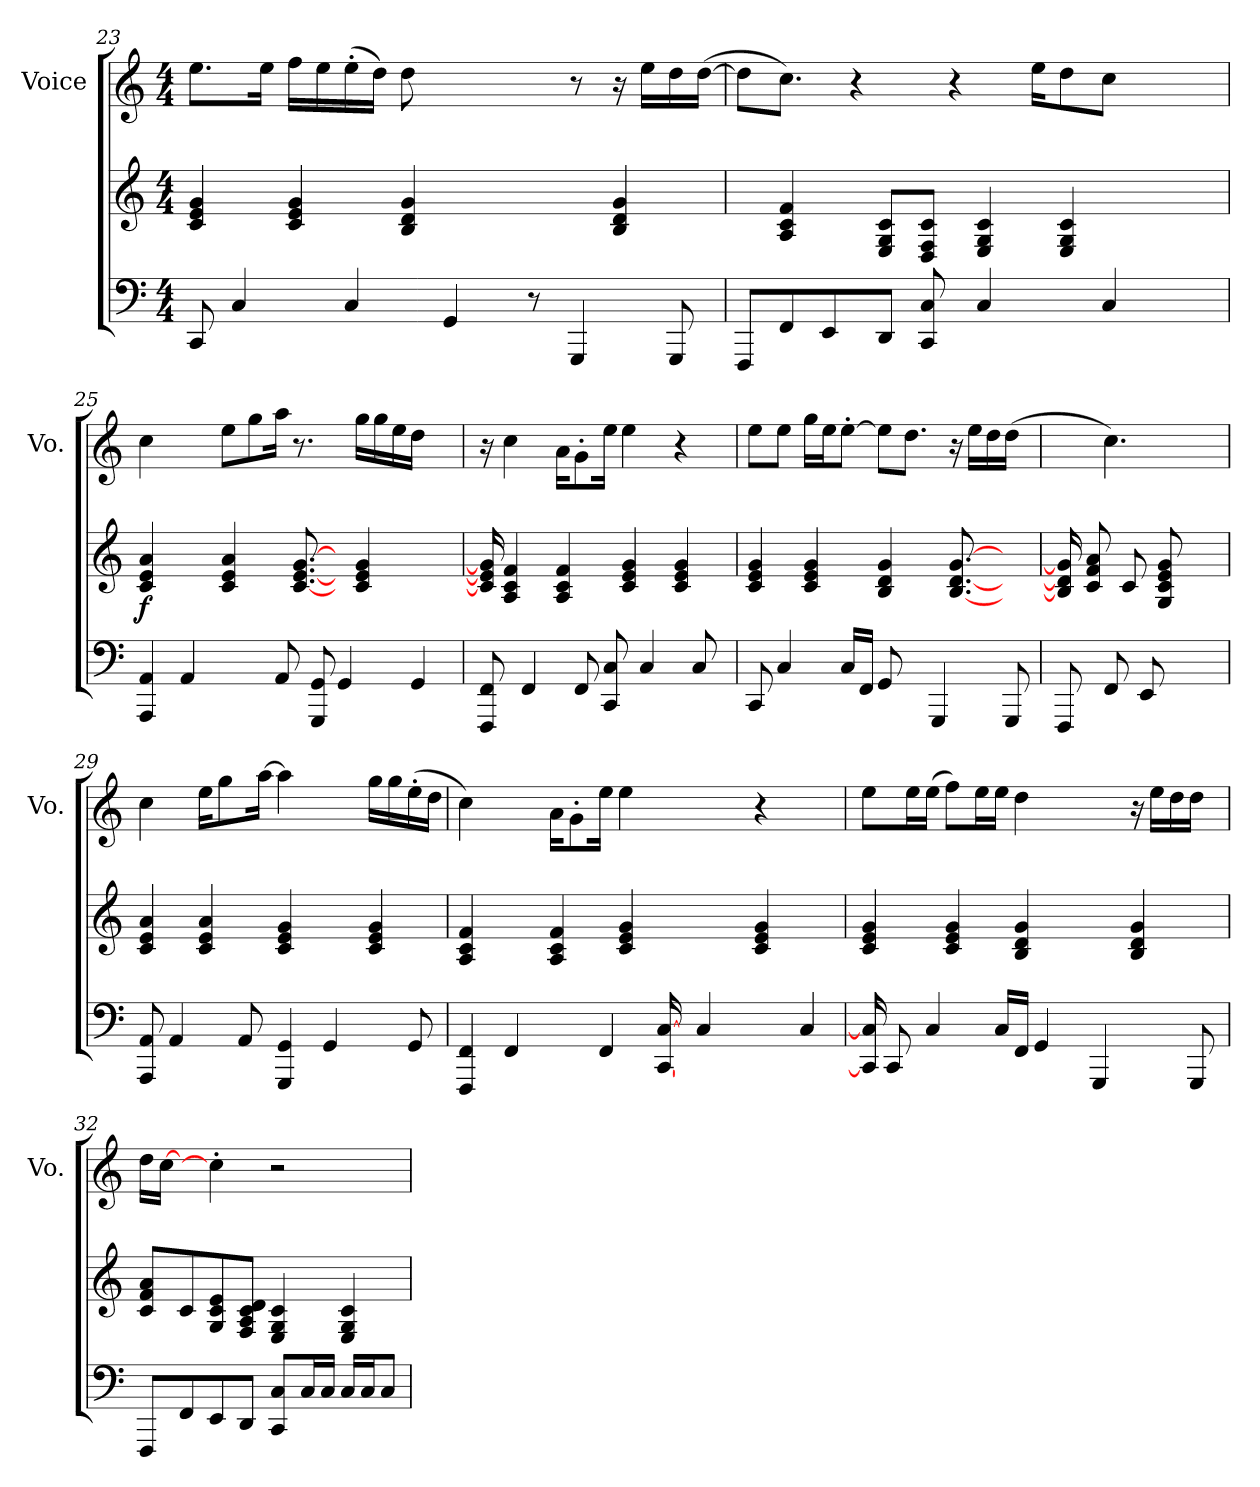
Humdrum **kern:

**kern	**kern	**dynam	**kern
*part2	*part2	*part2	*part1
*staff3	*staff2	*staff2/3	*staff1
*	*	*	*I"Voice
*	*	*	*I'Vo.
!!LO:LB:g=z
*clefF4	*clefG2	*	*clefG2
*k[]	*k[]	*	*k[]
*M4/4	*M4/4	*	*M4/4
=23	=23	=23	=23
8CC/	4c/ 4e/ 4g/	.	8.ee\L
4C/	.	.	.
.	.	.	16ee\Jk
.	4c/ 4e/ 4g/	.	16ff\LL
.	.	.	16ee\
4C/	.	.	(>16ee'\
.	.	.	16dd\JJ)
.	4B/ 4d/ 4g/	.	8dd\
4GG/	.	.	4.ryy
.	4ryy	.	.
8r	.	.	.
4GGG/	8ryy	.	8r
.	4B/ 4d/ 4g/	.	16r
.	.	.	16ee\LL
8GGG/	.	.	16dd\
.	.	.	(>[16dd\JJ
=24	=24	=24	=24
8FFF/L	8ryy	.	8dd\L]
8FF/	4A/ 4c/ 4f/	.	8.cc\J)
8EE/	.	.	.
.	.	.	4r
8DD/J	8E/ 8G/ 8c/L	.	.
8CC/ 8C/	8D/ 8F/ 8c/J	.	.
.	.	.	4r
4C/	4E/ 4G/ 4c/	.	.
.	.	.	16ee\KL
8ryy	4E/ 4G/ 4c/	.	8dd\
4C/	.	.	8cc\J
.	4ryy	.	8ryy
8ryy	.	.	8ryy
!!LO:PB:g=z
=25	=25	=25	=25
!	!	!LO:DY:b	!
4AAA/ 4AA/	4c/ 4e/ 4a/	f	4cc\
4AA/	4ryy	.	4ryy
4ryy	4c/ 4e/ 4a/	.	8ee\L
.	.	.	8gg\
8AA/	16ryy	.	16aa\Jk
.	[8.c/ [8.e/ [8.g/	.	8.r
8GGG/ 8GG/	.	.	.
4GG/	16ryy	.	16ryy
.	4c/ 4e/ 4g/	.	16gg\LL
.	.	.	16gg\
.	.	.	16ee\
4GG/	.	.	16dd\JJ
.	8.ryy	.	8.ryy
=26	=26	=26	=26
8FFF/ 8FF/	16c]/ 16e]/ 16g]/	.	16r
.	4A/ 4c/ 4f/	.	4cc\
4FF/	.	.	.
.	4A/ 4c/ 4f/	.	16a\KL
8FF/	.	.	8g'\
8CC/ 8C/	.	.	16ee\Jk
.	4c/ 4e/ 4g/	.	4ee\
4C/	.	.	.
.	4c/ 4e/ 4g/	.	4r
8C/	.	.	.
16ryy	.	.	.
=27	=27	=27	=27
8CC/	4c/ 4e/ 4g/	.	8ee\L
4C/	.	.	8ee\J
.	4c/ 4e/ 4g/	.	16gg\LL
.	.	.	16ee\J
16C/LL	.	.	[8ee'\J
16FF/JJ	.	.	.
8GG/	4B/ 4d/ 4g/	.	8ee\L]
8ryy	.	.	8.dd\J
4GGG/	16ryy	.	.
.	[8.B/ [8.d/ [8.g/	.	16r
.	.	.	16ee\LL
.	.	.	16dd\
8GGG/	16ryy	.	(>16dd\JJ
.	16ryy	.	16ryy
!!LO:LB:g=z
=28	=28	=28	=28
8FFF/	16B]/ 16d]/ 16g]/	.	8ryy
.	8c/ 8f/ 8a/	.	.
8FF/	.	.	4.cc\)
.	8c/	.	.
8EE/	.	.	.
.	8G/ 8c/ 8e/ 8g/	.	.
8ryy	.	.	.
.	8ryy	.	.
16ryy	.	.	16ryy
=29	=29	=29	=29
8AAA/ 8AA/	4c/ 4e/ 4a/	.	4cc\
4AA/	.	.	.
.	4c/ 4e/ 4a/	.	16ee\KL
.	.	.	8gg\
8AA/	.	.	.
.	.	.	[16aa\Jk
4GGG/ 4GG/	4c/ 4e/ 4g/	.	4aa\]
4GG/	4ryy	.	4ryy
8ryy	4c/ 4e/ 4g/	.	16gg\LL
.	.	.	16gg\
8GG/	.	.	(>16ee'\
.	.	.	16dd\JJ
=30	=30	=30	=30
4FFF/ 4FF/	4A/ 4c/ 4f/	.	4cc\)
4FF/	4ryy	.	4ryy
8.ryy	4A/ 4c/ 4f/	.	16a\KL
.	.	.	8g'\
4FF/	.	.	16ee\Jk
.	4c/ 4e/ 4g/	.	4ee\
[16CC/ [16C/	.	.	.
16ryy	4ryy	.	4ryy
4C/	.	.	.
.	16ryy	.	16ryy
4ryy	4c/ 4e/ 4g/	.	4r
4C/	4ryy	.	4ryy
!!LO:LB:g=z
=31	=31	=31	=31
16CC]/ 16C]/	4c/ 4e/ 4g/	.	8ee\L
8CC/	.	.	.
.	.	.	16ee\L
4C/	.	.	(>16ee\JJ
.	4c/ 4e/ 4g/	.	8ff\L)
.	.	.	16ee\L
16C/LL	.	.	16ee\JJ
16FF/JJ	4B/ 4d/ 4g/	.	4dd\
4GG/	.	.	.
.	4ryy	.	4ryy
4GGG/	.	.	.
.	4B/ 4d/ 4g/	.	16r
8ryy	.	.	16ee\LL
.	.	.	16dd\
8GGG/	.	.	16dd\JJ
.	16ryy	.	16ryy
=32	=32	=32	=32
8FFF/L	8c/ 8f/ 8a/L	.	16dd\LL
.	.	.	[16cc\JJ
8FF/	8c/	.	8ryy
8EE/	8G/ 8c/ 8e/	.	4cc'\]
8DD/J	8F/ 8A/ 8c/ 8d/J	.	.
8CC/ 8C/L	4E/ 4G/ 4c/	.	2r
16C/L	.	.	.
16C/JJ	.	.	.
16C/LL	4E/ 4G/ 4c/	.	.
16C/J	.	.	.
8C/J	.	.	.
=	=	=	=
*-	*-	*-	*-
